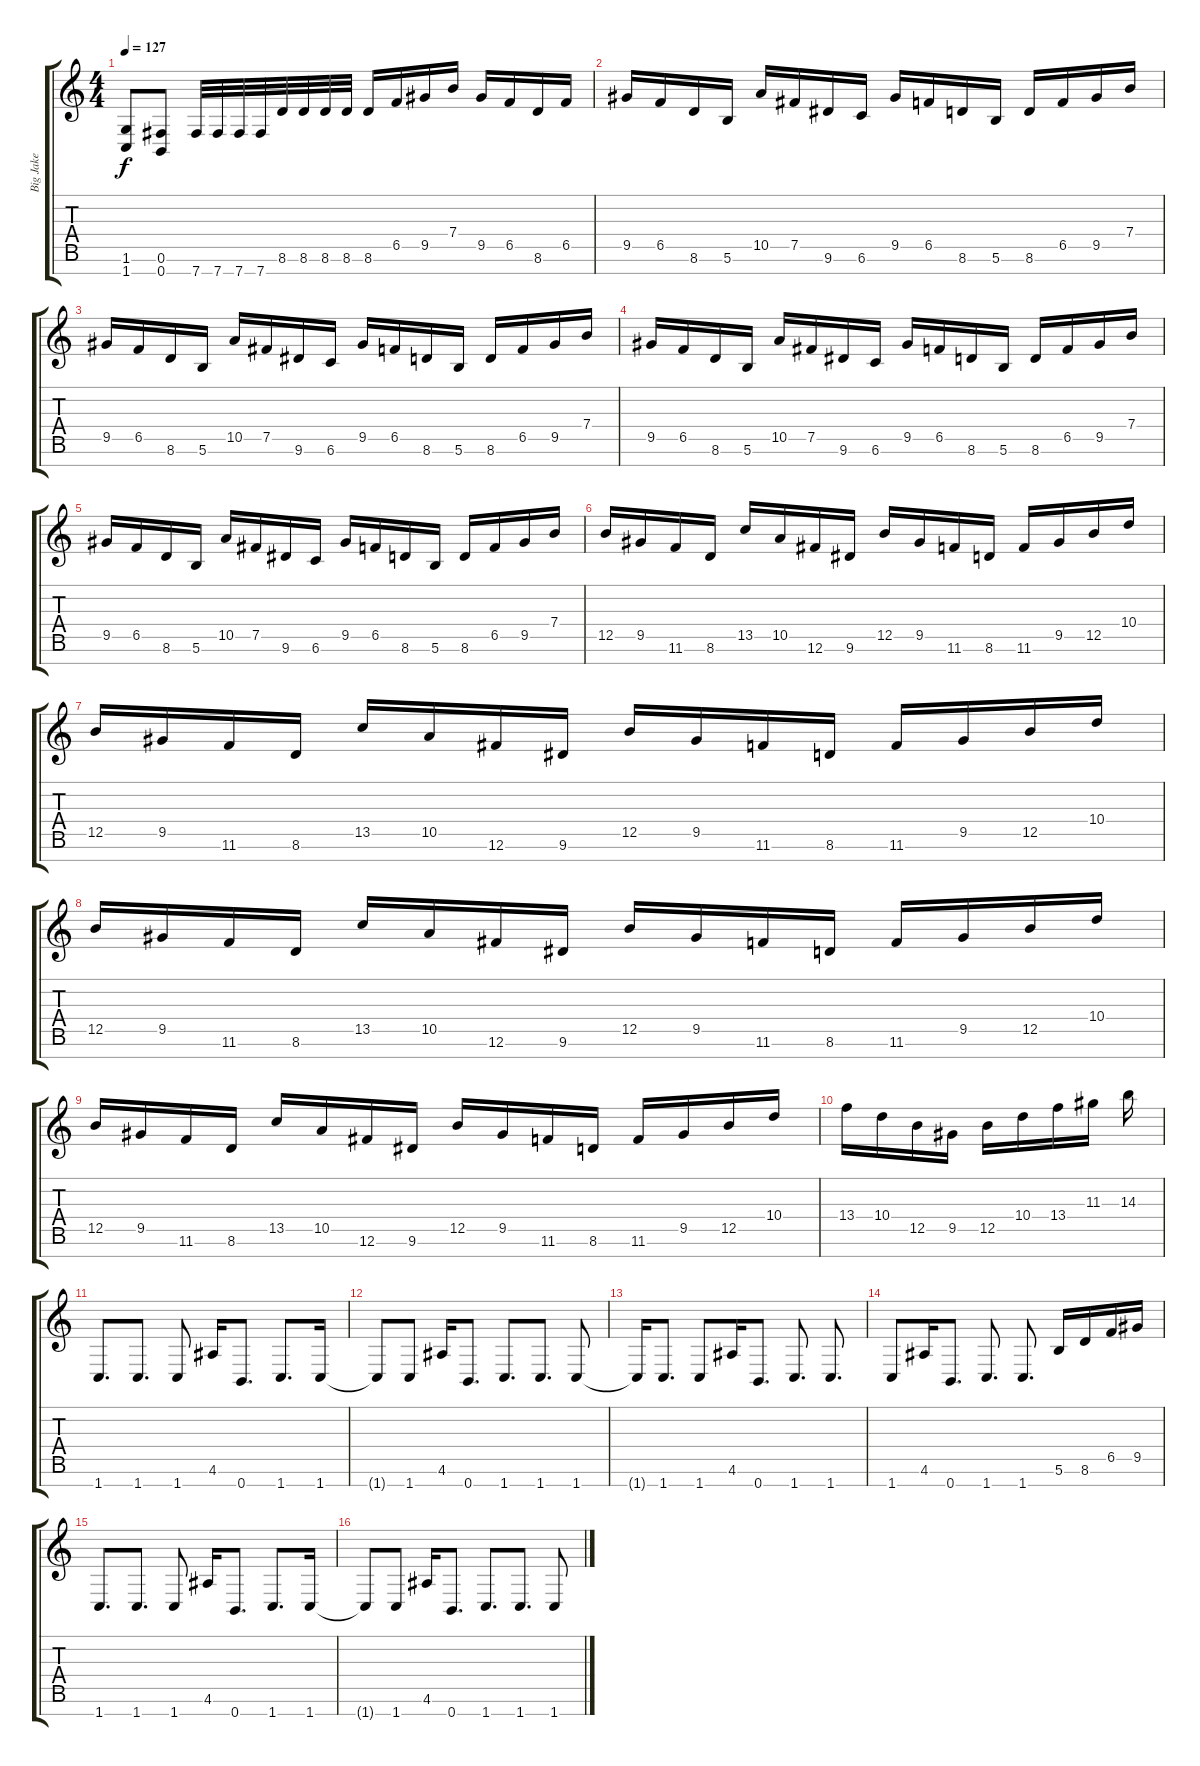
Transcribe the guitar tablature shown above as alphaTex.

\track ("Big Jake" "Big Jake") {instrument distortionguitar}
\staff {score tabs}
\tuning (Gb4 Db4 A3 E3 B2 Gb2 B1) {hide}
\ts (4 4)
\tempo 127
\clef g2
\ks c
(1.6 1.7).8{dy f instrument distortionguitar} (0.6 0.7).8 7.7.32 7.7.32 7.7.32 7.7.32 8.6.32 8.6.32 8.6.32 8.6.32 8.6.16 6.5.16 9.5.16 7.4.16 9.5.16 6.5.16 8.6.16 6.5.16 |
9.5.16 6.5.16 8.6.16 5.6.16 10.5.16 7.5.16 9.6.16 6.6.16 9.5.16 6.5.16 8.6.16 5.6.16 8.6.16 6.5.16 9.5.16 7.4.16 |
9.5.16 6.5.16 8.6.16 5.6.16 10.5.16 7.5.16 9.6.16 6.6.16 9.5.16 6.5.16 8.6.16 5.6.16 8.6.16 6.5.16 9.5.16 7.4.16 |
9.5.16 6.5.16 8.6.16 5.6.16 10.5.16 7.5.16 9.6.16 6.6.16 9.5.16 6.5.16 8.6.16 5.6.16 8.6.16 6.5.16 9.5.16 7.4.16 |
9.5.16 6.5.16 8.6.16 5.6.16 10.5.16 7.5.16 9.6.16 6.6.16 9.5.16 6.5.16 8.6.16 5.6.16 8.6.16 6.5.16 9.5.16 7.4.16 |
12.5.16 9.5.16 11.6.16 8.6.16 13.5.16 10.5.16 12.6.16 9.6.16 12.5.16 9.5.16 11.6.16 8.6.16 11.6.16 9.5.16 12.5.16 10.4.16 |
12.5.16 9.5.16 11.6.16 8.6.16 13.5.16 10.5.16 12.6.16 9.6.16 12.5.16 9.5.16 11.6.16 8.6.16 11.6.16 9.5.16 12.5.16 10.4.16 |
12.5.16 9.5.16 11.6.16 8.6.16 13.5.16 10.5.16 12.6.16 9.6.16 12.5.16 9.5.16 11.6.16 8.6.16 11.6.16 9.5.16 12.5.16 10.4.16 |
12.5.16 9.5.16 11.6.16 8.6.16 13.5.16 10.5.16 12.6.16 9.6.16 12.5.16 9.5.16 11.6.16 8.6.16 11.6.16 9.5.16 12.5.16 10.4.16 |
13.4.16 10.4.16 12.5.16 9.5.16 12.5.16 10.4.16 13.4.16 11.3.16 14.3.16 |
1.7.8{d volume 9 instrument overdrivenguitar} 1.7.8{d} 1.7.8 4.6.16 0.7.8{d} 1.7.8{d} 1.7.16 |
1.7{t}.8 1.7.8 4.6.16 0.7.8{d} 1.7.8{d} 1.7.8{d} 1.7.8 |
1.7{t}.16 1.7.8{d} 1.7.8 4.6.16 0.7.8{d} 1.7.8{d} 1.7.8{d} |
1.7.8 4.6.16 0.7.8{d} 1.7.8{d} 1.7.8{d} 5.6.16{volume 13 instrument distortionguitar} 8.6.16 6.5.16 9.5.16 |
1.7.8{d} 1.7.8{d} 1.7.8 4.6.16 0.7.8{d} 1.7.8{d} 1.7.16 |
1.7{t}.8 1.7.8 4.6.16 0.7.8{d} 1.7.8{d} 1.7.8{d} 1.7.8
